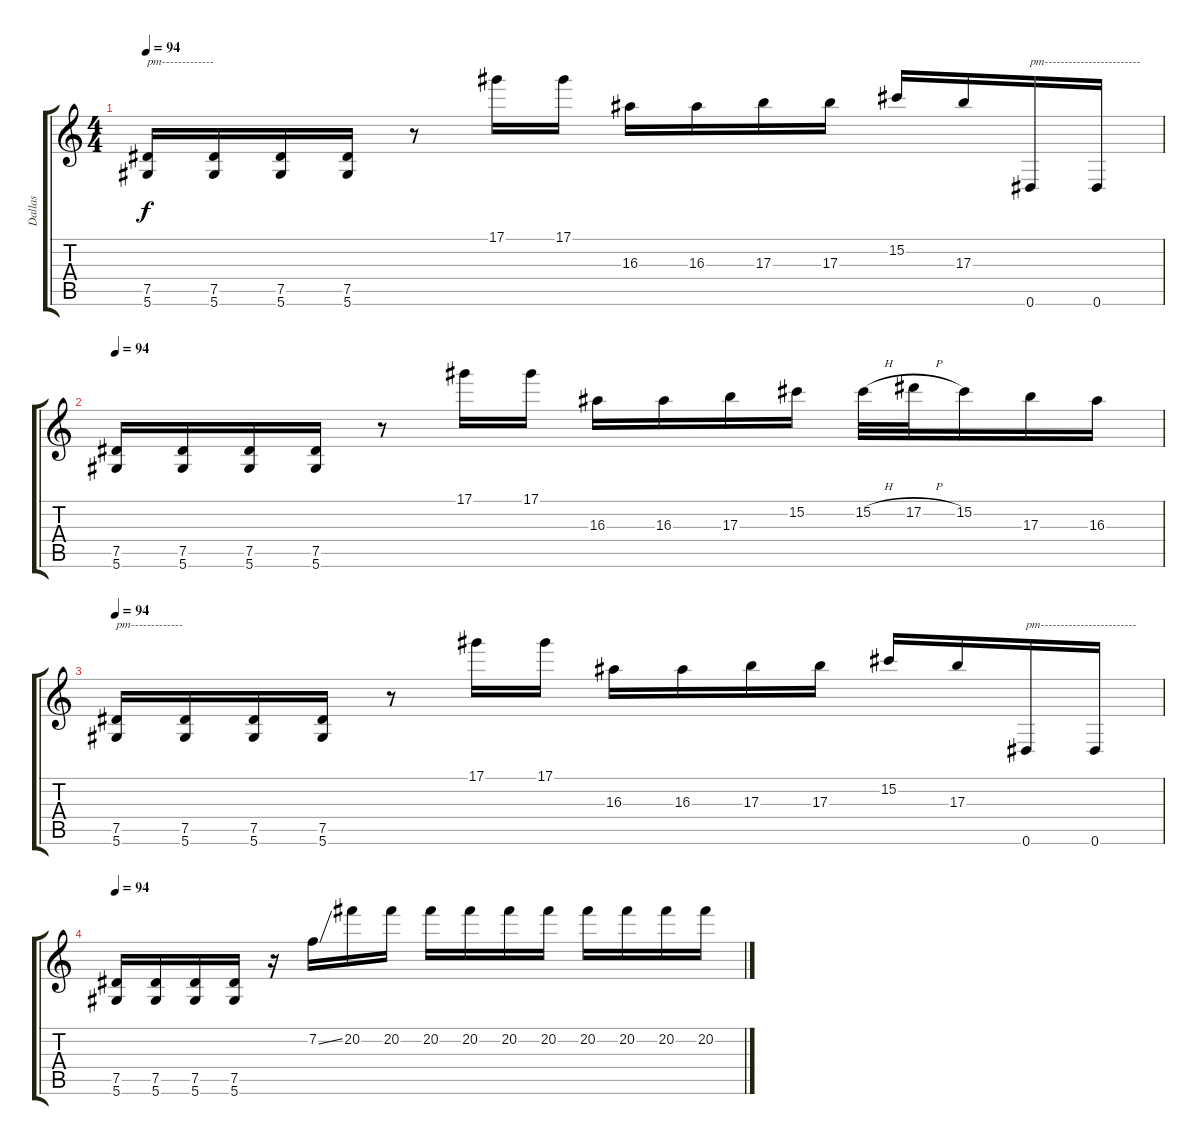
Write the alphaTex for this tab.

\track ("Dallas" "Dallas") {instrument overdrivenguitar}
\staff {score tabs}
\tuning (Eb4 Bb3 Gb3 Db3 Ab2 Eb2) {hide}
\ts (4 4)
\tempo 94
\clef g2
\ks c
(7.5 5.6).16{txt "pm-------------" dy f} (7.5 5.6).16 (7.5 5.6).16 (7.5 5.6).16 r.8 17.1.16 17.1.16 16.3.16 16.3.16 17.3.16 17.3.16 15.2.16 17.3.16 0.6.16{txt "pm------------------------"} 0.6.16 |
\tempo 94
(7.5 5.6).16 (7.5 5.6).16 (7.5 5.6).16 (7.5 5.6).16 r.8 17.1.16 17.1.16 16.3.16 16.3.16 17.3.16 15.2.16 15.2{h}.32 17.2{h}.32 15.2.16 17.3.16 16.3.16 |
\tempo 94
(7.5 5.6).16{txt "pm-------------"} (7.5 5.6).16 (7.5 5.6).16 (7.5 5.6).16 r.8 17.1.16 17.1.16 16.3.16 16.3.16 17.3.16 17.3.16 15.2.16 17.3.16 0.6.16{txt "pm------------------------"} 0.6.16 |
\tempo 94
(7.5 5.6).16 (7.5 5.6).16 (7.5 5.6).16 (7.5 5.6).16 r.16 7.2{ss}.16 20.2.16 20.2.16 20.2.16 20.2.16 20.2.16 20.2.16 20.2.16 20.2.16 20.2.16 20.2.16
